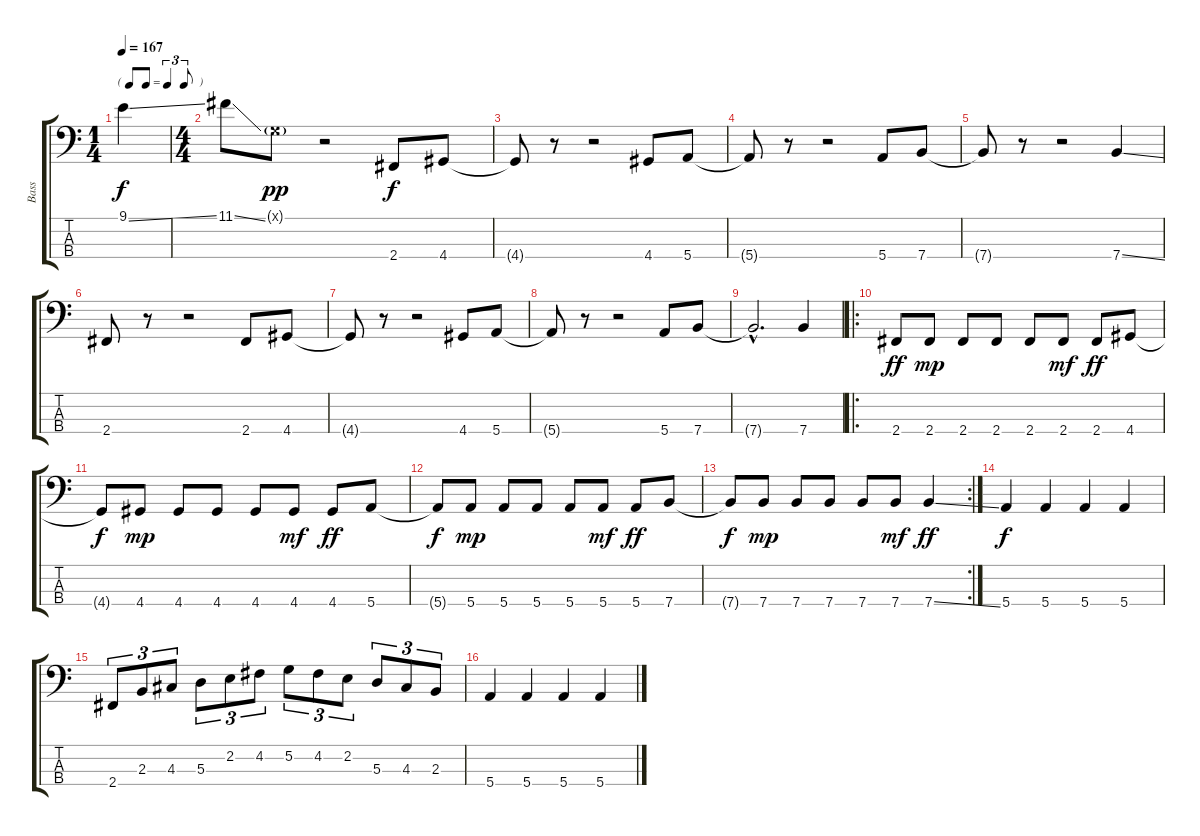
\track ("Bass" "Bass") {instrument electricbassfinger}
\staff {score tabs}
\tuning (G2 D2 A1 E1) {hide}
\ts (1 4)
\tf triplet8th
\tempo 167
\clef f4
\ks c
9.1{ss}.4{dy f instrument electricbassfinger} |
\ts (4 4)
11.1{ss}.8 0.1{g x}.8{dy pp} r.2 2.4.8{dy f} 4.4.8 |
4.4{t}.8 r.8 r.2 4.4.8 5.4.8 |
5.4{t}.8 r.8 r.2 5.4.8 7.4.8 |
7.4{t}.8 r.8 r.2 7.4{ss}.4 |
2.4.8 r.8 r.2 2.4.8 4.4.8 |
4.4{t}.8 r.8 r.2 4.4.8 5.4.8 |
5.4{t}.8 r.8 r.2 5.4.8 7.4.8 |
7.4{hac t}.2{d} 7.4.4 |
\ro
2.4.8{dy ff} 2.4.8{dy mp} 2.4.8 2.4.8 2.4.8 2.4.8{dy mf} 2.4.8{dy ff} 4.4.8 |
4.4{t}.8{dy f} 4.4.8{dy mp} 4.4.8 4.4.8 4.4.8 4.4.8{dy mf} 4.4.8{dy ff} 5.4.8 |
5.4{t}.8{dy f} 5.4.8{dy mp} 5.4.8 5.4.8 5.4.8 5.4.8{dy mf} 5.4.8{dy ff} 7.4.8 |
\rc 2
7.4{t}.8{dy f} 7.4.8{dy mp} 7.4.8 7.4.8 7.4.8 7.4.8{dy mf} 7.4{ss}.4{dy ff} |
5.4.4{dy f} 5.4.4 5.4.4 5.4.4 |
2.4.8{tu (3 2)} 2.3.8{tu (3 2)} 4.3.8{tu (3 2)} 5.3.8{tu (3 2)} 2.2.8{tu (3 2)} 4.2.8{tu (3 2)} 5.2.8{tu (3 2)} 4.2.8{tu (3 2)} 2.2.8{tu (3 2)} 5.3.8{tu (3 2)} 4.3.8{tu (3 2)} 2.3.8{tu (3 2)} |
5.4.4 5.4.4 5.4.4 5.4.4
